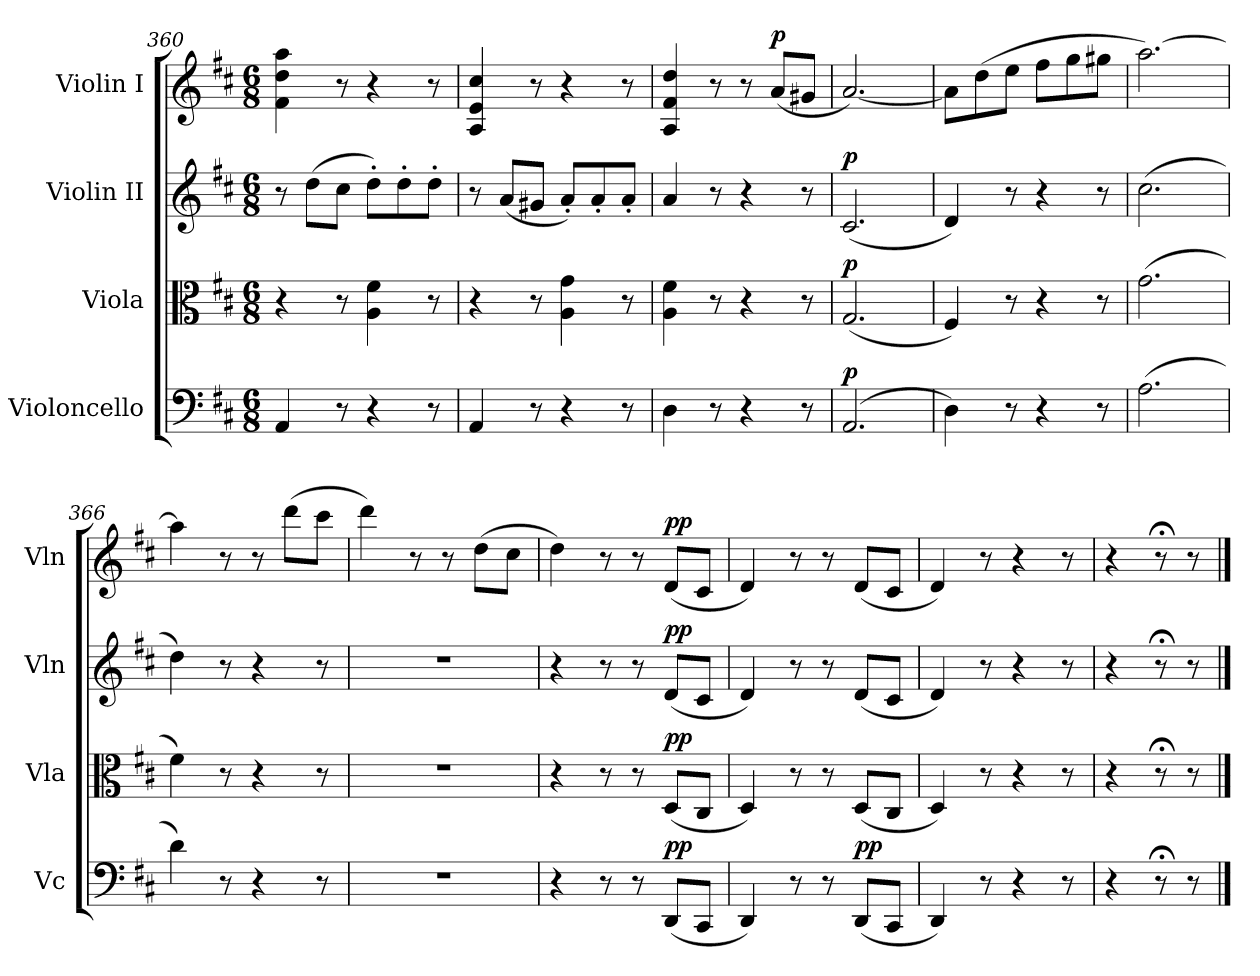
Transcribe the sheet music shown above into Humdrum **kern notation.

**kern	**dynam	**kern	**dynam	**kern	**dynam	**kern	**dynam
*part4	*part4	*part3	*part3	*part2	*part2	*part1	*part1
*staff4	*staff4	*staff3	*staff3	*staff2	*staff2	*staff1	*staff1
*I"Violoncello	*	*I"Viola	*	*I"Violin II	*	*I"Violin I	*
*I'Vc	*	*I'Vla	*	*I'Vln	*	*I'Vln	*
*clefF4	*	*clefC3	*	*clefG2	*	*clefG2	*
*k[f#c#]	*	*k[f#c#]	*	*k[f#c#]	*	*k[f#c#]	*
*M6/8	*	*M6/8	*	*M6/8	*	*M6/8	*
=360	=360	=360	=360	=360	=360	=360	=360
4AA	.	4r	.	8r	.	4f# 4dd 4aa	.
.	.	.	.	(8ddL	.	.	.
8r	.	8r	.	8cc#J	.	8r	.
4r	.	4A 4f#	.	8dd'L)	.	4r	.
.	.	.	.	8dd'	.	.	.
8r	.	8r	.	8dd'J	.	8r	.
=361	=361	=361	=361	=361	=361	=361	=361
4AA	.	4r	.	8r	.	4A 4e 4cc#	.
.	.	.	.	(8aL	.	.	.
8r	.	8r	.	8g#XJ	.	8r	.
4r	.	4A 4g	.	8a'L)	.	4r	.
.	.	.	.	8a'	.	.	.
8r	.	8r	.	8a'J	.	8r	.
=362	=362	=362	=362	=362	=362	=362	=362
4D	.	4A 4f#	.	4a	.	4A 4f# 4dd	.
8r	.	8r	.	8r	.	8r	.
4r	.	4r	.	4r	.	8r	.
!	!	!	!	!	!	!	!LO:DY:a
.	.	.	.	.	.	(8aL	p
8r	.	8r	.	8r	.	8g#XJ	.
=363	=363	=363	=363	=363	=363	=363	=363
!	!LO:DY:a	!	!LO:DY:a	!	!LO:DY:a	!	!
(2.AA	p	(2.G	p	(2.c#	p	[2.a)	.
=364	=364	=364	=364	=364	=364	=364	=364
4D)	.	4F#)	.	4d)	.	8aL]	.
.	.	.	.	.	.	(8dd	.
8r	.	8r	.	8r	.	8eeJ	.
4r	.	4r	.	4r	.	8ff#L	.
.	.	.	.	.	.	8gg	.
8r	.	8r	.	8r	.	8gg#XJ	.
=365	=365	=365	=365	=365	=365	=365	=365
(2.A	.	(2.g	.	(2.cc#	.	[2.aa)	.
=366	=366	=366	=366	=366	=366	=366	=366
4d)	.	4f#)	.	4dd)	.	4aa]	.
8r	.	8r	.	8r	.	8r	.
4r	.	4r	.	4r	.	8r	.
.	.	.	.	.	.	(8dddL	.
8r	.	8r	.	8r	.	8ccc#J	.
=367	=367	=367	=367	=367	=367	=367	=367
2.r	.	2.r	.	2.r	.	4ddd)	.
.	.	.	.	.	.	8r	.
.	.	.	.	.	.	8r	.
.	.	.	.	.	.	(8ddL	.
.	.	.	.	.	.	8cc#J	.
=368	=368	=368	=368	=368	=368	=368	=368
4r	.	4r	.	4r	.	4dd)	.
8r	.	8r	.	8r	.	8r	.
8r	.	8r	.	8r	.	8r	.
!	!LO:DY:a	!	!LO:DY:a	!	!LO:DY:a	!	!LO:DY:a
(8DDL	pp	(8DL	pp	(8dL	pp	(8dL	pp
8CC#J	.	8C#J	.	8c#J	.	8c#J	.
=369	=369	=369	=369	=369	=369	=369	=369
4DD)	.	4D)	.	4d)	.	4d)	.
8r	.	8r	.	8r	.	8r	.
8r	.	8r	.	8r	.	8r	.
!	!LO:DY:a	!	!	!	!	!	!
(8DDL	pp	(8DL	.	(8dL	.	(8dL	.
8CC#J	.	8C#J	.	8c#J	.	8c#J	.
=370	=370	=370	=370	=370	=370	=370	=370
4DD)	.	4D)	.	4d)	.	4d)	.
8r	.	8r	.	8r	.	8r	.
4r	.	4r	.	4r	.	4r	.
8r	.	8r	.	8r	.	8r	.
=371	=371	=371	=371	=371	=371	=371	=371
4r	.	4r	.	4r	.	4r	.
8r;<	.	8r;<	.	8r;<	.	8r;<	.
8r	.	8r	.	8r	.	8r	.
==	==	==	==	==	==	==	==
*-	*-	*-	*-	*-	*-	*-	*-
